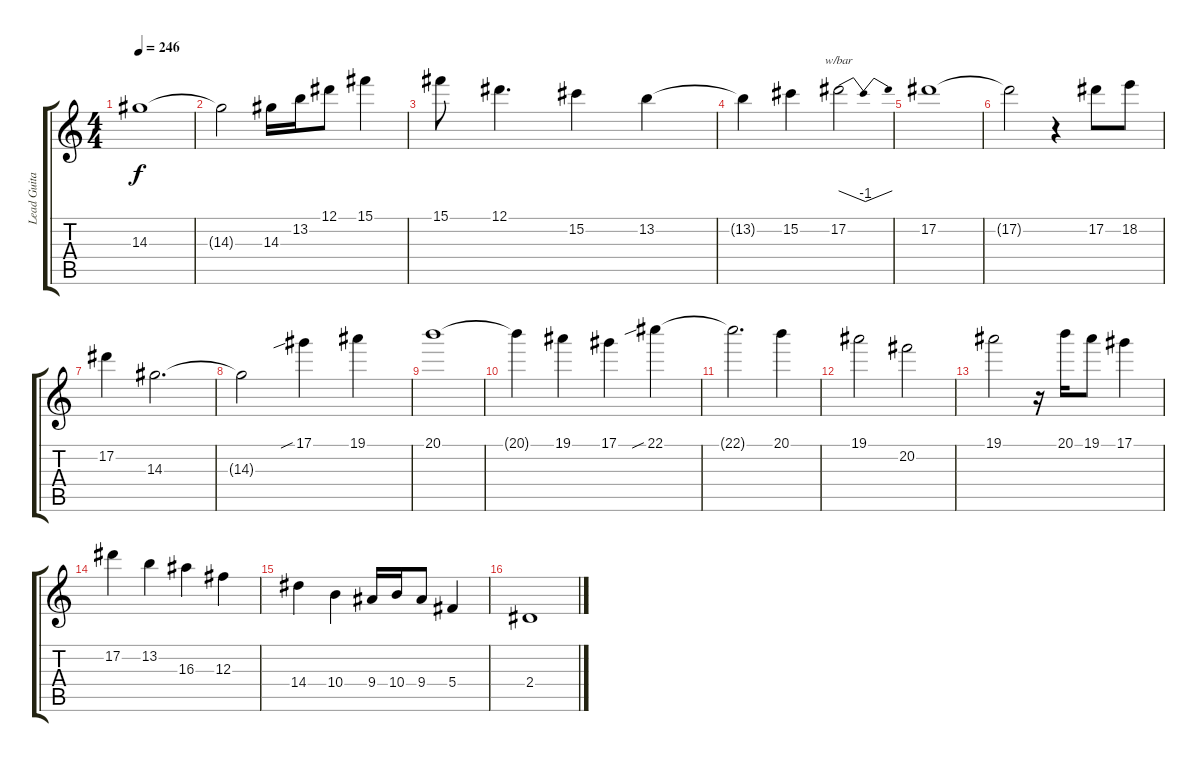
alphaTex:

\track ("Lead Guitar" "Lead Guita") {instrument distortionguitar}
\staff {score tabs}
\tuning (Eb4 Bb3 Gb3 Db3 Ab2 Eb2) {hide}
\ts (4 4)
\tempo 246
\clef g2
\ks c
14.3.1{dy f} |
14.3{t}.2 14.3.16 13.2.16 12.1.8 15.1.4 |
15.1.8 12.1.4{d} 15.2.4 13.2.4 |
13.2{t}.4 15.2.4 17.2.2{tbe (dip default 0 0 30 -4 60 0)} |
17.2.1 |
17.2{t}.2 r.4 17.2.8 18.2.8 |
17.2.4 14.3.2{d} |
14.3{t}.2 17.1{sib}.4 19.1.4 |
20.1.1 |
20.1{t}.4 19.1.4 17.1.4 22.1{sib}.4 |
22.1{t}.2{d} 20.1.4 |
19.1.2 20.2.2 |
19.1.2 r.16 20.1.16 19.1.8 17.1.4 |
17.2.4 13.2.4 16.3.4 12.3.4 |
14.4.4 10.4.4 9.4.16 10.4.16 9.4.8 5.4.4 |
2.4.1
